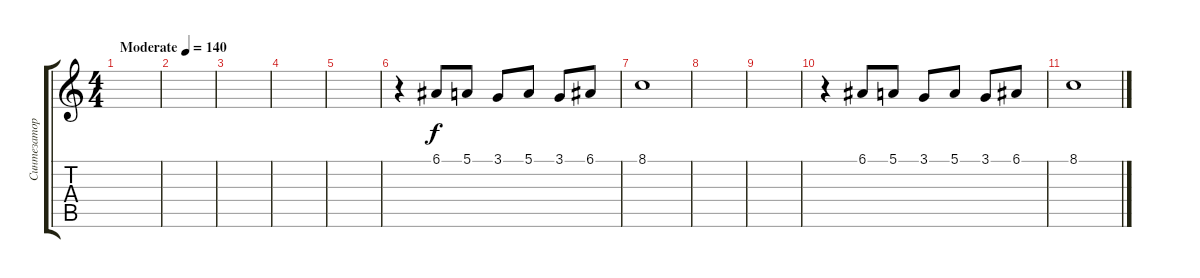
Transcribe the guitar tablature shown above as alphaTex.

\track ("Синтезатор" "Синтезатор") {instrument koto}
\staff {score tabs}
\tuning (E4 B3 G3 D3 A2 E2) {hide}
\ts (4 4)
\tempo (140 "Moderate")
\clef g2
\ks c
|
|
|
|
|
r.4 6.1.8 5.1.8 3.1.8 5.1.8 3.1.8 6.1.8 |
8.1.1 |
|
|
r.4 6.1.8 5.1.8 3.1.8 5.1.8 3.1.8 6.1.8 |
8.1.1
